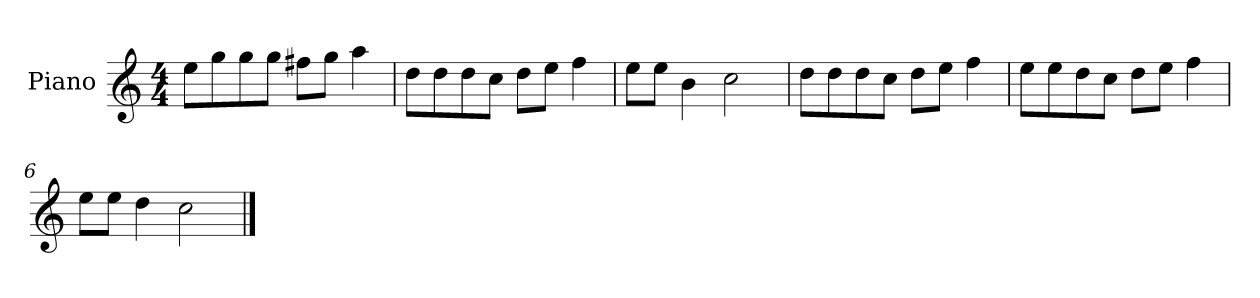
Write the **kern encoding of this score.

**kern
*part1
*staff1
*I"Piano
*I'P-no
*clefG2
*k[]
*M4/4
*MM90
=1
8ee\L
8gg\
8gg\
8gg\J
8ff#X\L
8gg\J
4aa\
=2
8dd\L
8dd\
8dd\
8cc\J
8dd\L
8ee\J
4ff\
=3
8ee\L
8ee\J
4b\
2cc\
=4
8dd\L
8dd\
8dd\
8cc\J
8dd\L
8ee\J
4ff\
=5
8ee\L
8ee\
8dd\
8cc\J
8dd\L
8ee\J
4ff\
=6
8ee\L
8ee\J
4dd\
2cc\
==
*-
